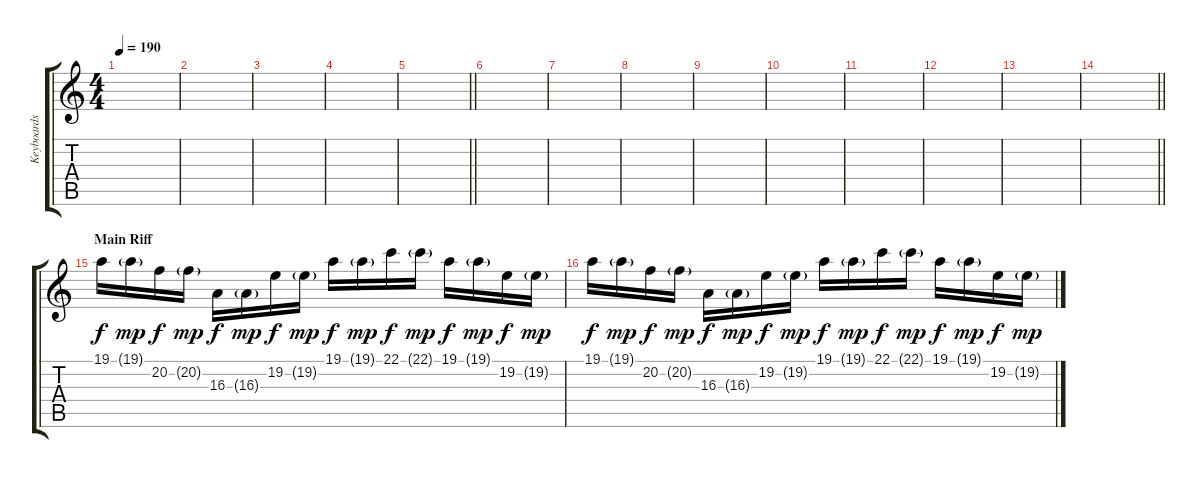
\track ("Keyboards II" "Keyboards ") {instrument lead8bassandlead}
\staff {score tabs}
\tuning (D4 A3 F3 C3 G2 D2) {hide}
\ts (4 4)
\tempo 190
\clef g2
\ks c
|
|
|
|
\barLineRight lightlight
|
\section ("" "")
|
|
|
|
|
|
|
|
\barLineRight lightlight
|
\section ("" "Main Riff")
19.1.16{dy f balance 16} 19.1{g}.16{dy mp} 20.2.16{dy f} 20.2{g}.16{dy mp} 16.3.16{dy f} 16.3{g}.16{dy mp} 19.2.16{dy f} 19.2{g}.16{dy mp} 19.1.16{dy f} 19.1{g}.16{dy mp} 22.1.16{dy f} 22.1{g}.16{dy mp} 19.1.16{dy f} 19.1{g}.16{dy mp} 19.2.16{dy f} 19.2{g}.16{dy mp} |
19.1.16{dy f balance 0} 19.1{g}.16{dy mp} 20.2.16{dy f} 20.2{g}.16{dy mp} 16.3.16{dy f} 16.3{g}.16{dy mp} 19.2.16{dy f} 19.2{g}.16{dy mp} 19.1.16{dy f} 19.1{g}.16{dy mp} 22.1.16{dy f} 22.1{g}.16{dy mp} 19.1.16{dy f} 19.1{g}.16{dy mp} 19.2.16{dy f} 19.2{g}.16{dy mp}
